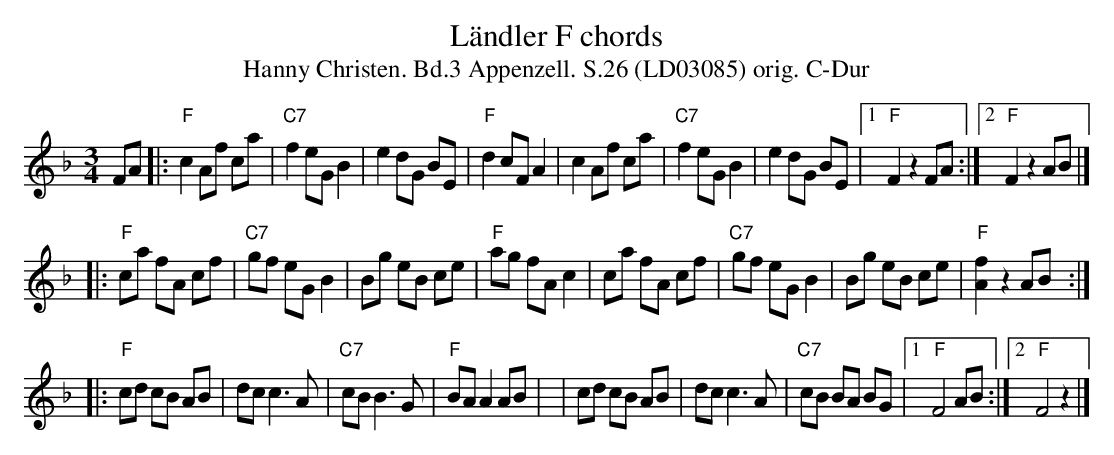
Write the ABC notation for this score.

X:1
T:Ländler F chords
T:Hanny Christen. Bd.3 Appenzell. S.26 (LD03085) orig. C-Dur
M:3/4
L:1/8
K:Fmaj%%MIDI gchordon
FA |: "F"c2 Af ca | "C7"f2 eG B2 | e2 dG BE | "F"d2 cF A2 | \
c2 Af ca | "C7"f2 eG B2 | e2 dG BE |1 "F"F2 z2 FA :|2 "F"F2z2 AB |]
|: "F"ca fA cf | "C7"gf eG B2 | Bg eB ce | "F"ag fA c2 | \
ca fA cf | "C7"gf eG B2 | Bg eB ce | "F"[Af]2 z2 AB :|
|: "F"cd cB AB | dc c3 A | "C7"cB B3 G | "F"BA A2 AB | \
| cd cB AB | dc c3 A | "C7"cB BA BG |1 "F"F4 AB :|2 "F"F4 z2 |]
